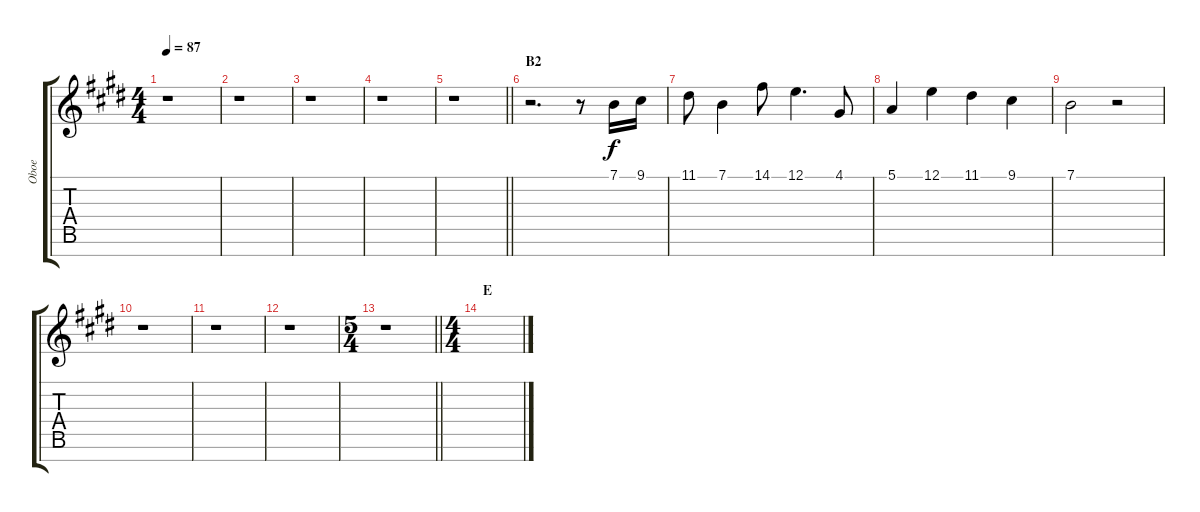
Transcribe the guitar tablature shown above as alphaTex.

\track ("Oboe" "Oboe") {instrument oboe}
\staff {score tabs}
\tuning (E4 B3 G3 D3 A2 E2 B1) {hide}
\ts (4 4)
\tempo 87
\clef g2
\ks e
r.1{dy f} |
r.1 |
r.1 |
r.1 |
\barLineRight lightlight
r.1 |
\section ("" "B2")
r.2{d} r.8 7.1.16 9.1.16 |
11.1.8 7.1.4 14.1.8 12.1.4{d} 4.1.8 |
5.1.4 12.1.4 11.1.4 9.1.4 |
7.1.2 r.2 |
r.1 |
r.1 |
r.1 |
\ts (5 4)
\barLineRight lightlight
r.1 |
\ts (4 4)
\section ("" "E")
